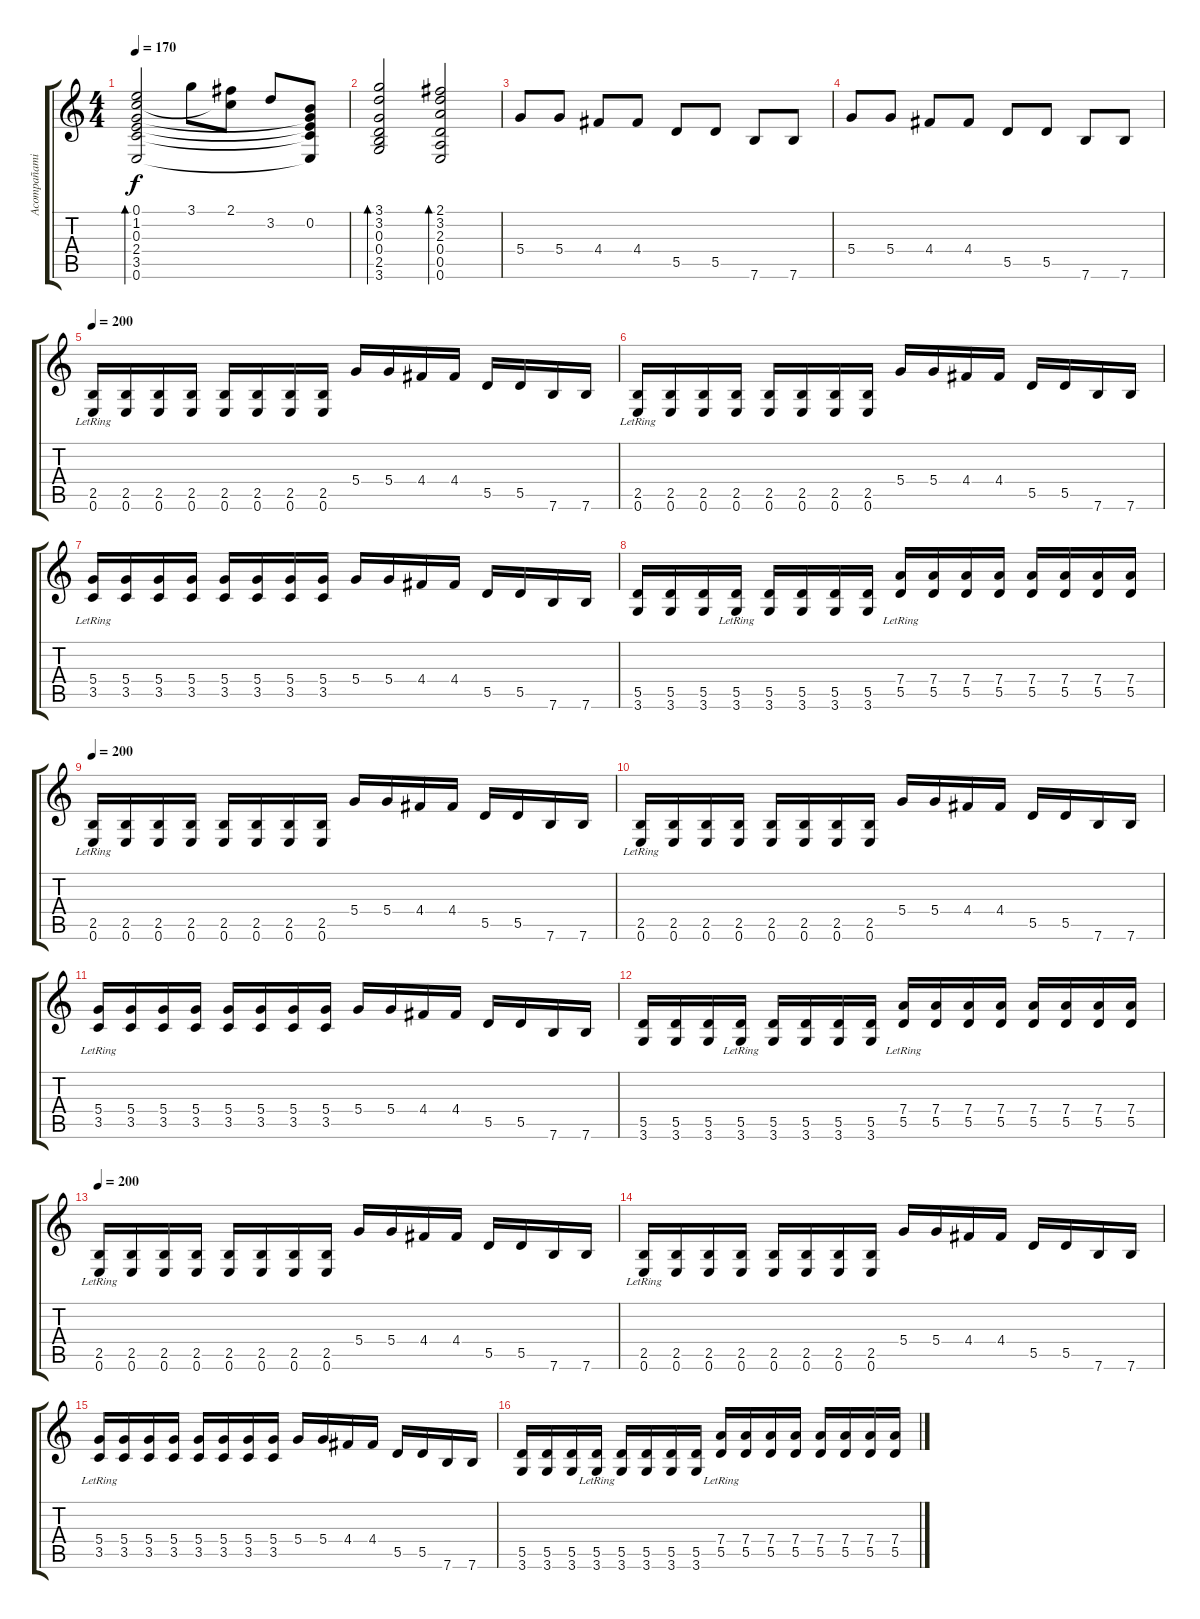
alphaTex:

\track ("Acompañamiento" "Acompañami") {instrument acousticguitarnylon}
\staff {score tabs}
\tuning (E4 B3 G3 D3 A2 E2) {hide}
\ts (4 4)
\tempo 170
\clef g2
\ks c
(0.1 1.2 0.3 2.4 3.5 0.6).2{bd 120 dy f} 3.1.8 (2.1 1.2{t}).8 3.2.8 (0.2 0.3{t} 2.4{t} 3.5{t} 0.6{t}).8 |
(3.1 3.2 0.3 0.4 2.5 3.6).2{bd 120} (2.1 3.2 2.3 0.4 0.5 0.6).2{bd 120} |
5.4.8 5.4.8 4.4.8 4.4.8 5.5.8 5.5.8 7.6.8 7.6.8 |
5.4.8 5.4.8 4.4.8 4.4.8 5.5.8 5.5.8 7.6.8 7.6.8 |
\tempo 200
(2.5{lr} 0.6{lr}).16{instrument overdrivenguitar} (2.5 0.6).16 (2.5 0.6).16 (2.5 0.6).16 (2.5 0.6).16 (2.5 0.6).16 (2.5 0.6).16 (2.5 0.6).16 5.4.16 5.4.16 4.4.16 4.4.16 5.5.16 5.5.16 7.6.16 7.6.16 |
(2.5{lr} 0.6).16 (2.5 0.6).16 (2.5 0.6).16 (2.5 0.6).16 (2.5 0.6).16 (2.5 0.6).16 (2.5 0.6).16 (2.5 0.6).16 5.4.16 5.4.16 4.4.16 4.4.16 5.5.16 5.5.16 7.6.16 7.6.16 |
(5.4{lr} 3.5{lr}).16 (5.4 3.5).16 (5.4 3.5).16 (5.4 3.5).16 (5.4 3.5).16 (5.4 3.5).16 (5.4 3.5).16 (5.4 3.5).16 5.4.16 5.4.16 4.4.16 4.4.16 5.5.16 5.5.16 7.6.16 7.6.16 |
(5.5 3.6).16 (5.5 3.6).16 (5.5 3.6).16 (5.5{lr} 3.6{lr}).16 (5.5 3.6).16 (5.5 3.6).16 (5.5 3.6).16 (5.5 3.6).16 (7.4{lr} 5.5{lr}).16 (7.4 5.5).16 (7.4 5.5).16 (7.4 5.5).16 (7.4 5.5).16 (7.4 5.5).16 (7.4 5.5).16 (7.4 5.5).16 |
\tempo 200
(2.5{lr} 0.6{lr}).16{instrument overdrivenguitar} (2.5 0.6).16 (2.5 0.6).16 (2.5 0.6).16 (2.5 0.6).16 (2.5 0.6).16 (2.5 0.6).16 (2.5 0.6).16 5.4.16 5.4.16 4.4.16 4.4.16 5.5.16 5.5.16 7.6.16 7.6.16 |
(2.5{lr} 0.6).16 (2.5 0.6).16 (2.5 0.6).16 (2.5 0.6).16 (2.5 0.6).16 (2.5 0.6).16 (2.5 0.6).16 (2.5 0.6).16 5.4.16 5.4.16 4.4.16 4.4.16 5.5.16 5.5.16 7.6.16 7.6.16 |
(5.4{lr} 3.5{lr}).16 (5.4 3.5).16 (5.4 3.5).16 (5.4 3.5).16 (5.4 3.5).16 (5.4 3.5).16 (5.4 3.5).16 (5.4 3.5).16 5.4.16 5.4.16 4.4.16 4.4.16 5.5.16 5.5.16 7.6.16 7.6.16 |
(5.5 3.6).16 (5.5 3.6).16 (5.5 3.6).16 (5.5{lr} 3.6{lr}).16 (5.5 3.6).16 (5.5 3.6).16 (5.5 3.6).16 (5.5 3.6).16 (7.4{lr} 5.5{lr}).16 (7.4 5.5).16 (7.4 5.5).16 (7.4 5.5).16 (7.4 5.5).16 (7.4 5.5).16 (7.4 5.5).16 (7.4 5.5).16 |
\tempo 200
(2.5{lr} 0.6{lr}).16{instrument overdrivenguitar} (2.5 0.6).16 (2.5 0.6).16 (2.5 0.6).16 (2.5 0.6).16 (2.5 0.6).16 (2.5 0.6).16 (2.5 0.6).16 5.4.16 5.4.16 4.4.16 4.4.16 5.5.16 5.5.16 7.6.16 7.6.16 |
(2.5{lr} 0.6).16 (2.5 0.6).16 (2.5 0.6).16 (2.5 0.6).16 (2.5 0.6).16 (2.5 0.6).16 (2.5 0.6).16 (2.5 0.6).16 5.4.16 5.4.16 4.4.16 4.4.16 5.5.16 5.5.16 7.6.16 7.6.16 |
(5.4{lr} 3.5{lr}).16 (5.4 3.5).16 (5.4 3.5).16 (5.4 3.5).16 (5.4 3.5).16 (5.4 3.5).16 (5.4 3.5).16 (5.4 3.5).16 5.4.16 5.4.16 4.4.16 4.4.16 5.5.16 5.5.16 7.6.16 7.6.16 |
(5.5 3.6).16 (5.5 3.6).16 (5.5 3.6).16 (5.5{lr} 3.6{lr}).16 (5.5 3.6).16 (5.5 3.6).16 (5.5 3.6).16 (5.5 3.6).16 (7.4{lr} 5.5{lr}).16 (7.4 5.5).16 (7.4 5.5).16 (7.4 5.5).16 (7.4 5.5).16 (7.4 5.5).16 (7.4 5.5).16 (7.4 5.5).16
